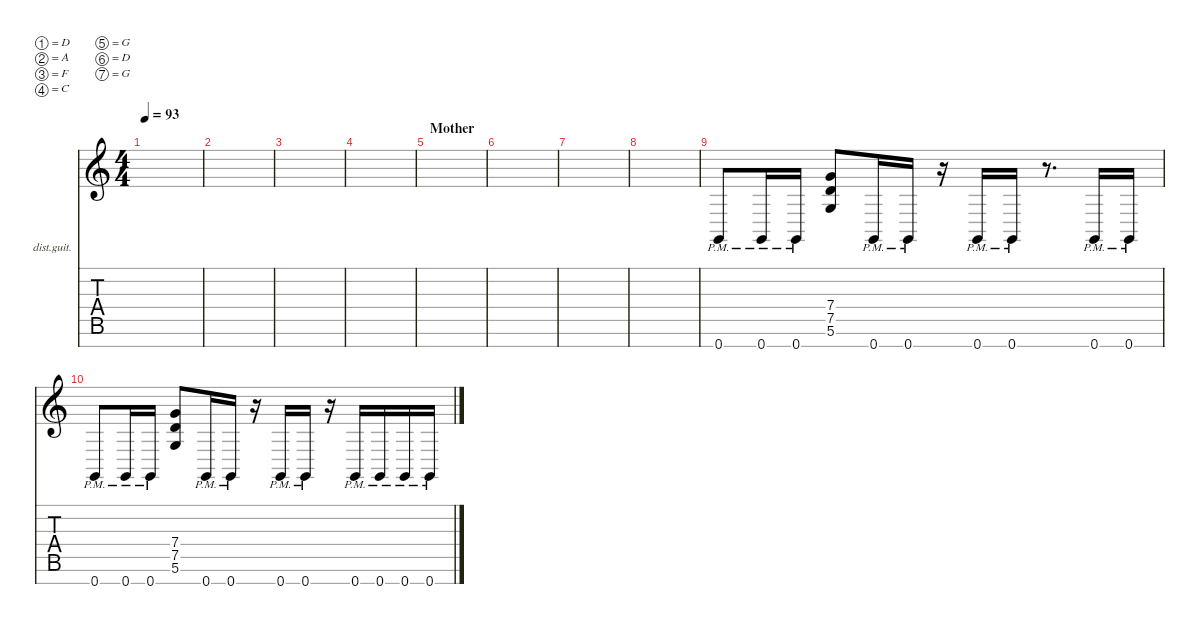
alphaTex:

\defaultSystemsLayout 2
\hideDynamics
\bracketExtendMode nobrackets
\firstSystemTrackNameOrientation horizontal
\otherSystemsTrackNameOrientation horizontal
\track ("Distortion Guitar" "dist.guit.") {defaultSystemsLayout 2 instrument distortionguitar}
\staff {score tabs}
\tuning (D4 A3 F3 C3 G2 D2 G1)
\ts (4 4)
\scale
1.03043
\tempo 93
\accidentals auto
\clef g2
\ottava regular
\simile none
\scale
1.03043
\ks c
|
\scale
0.969568
\scale
0.969568 |
\scale
1.02601
\scale
1.02601 |
\scale
0.973989
\scale
0.973989 |
\section ("" "Mother")
\scale
1.03043
\scale
1.03043 |
\scale
0.969568
\scale
0.969568 |
\scale
1.03043
\scale
1.03043 |
\scale
0.969568
\scale
0.969568 |
\scale
1.03043
\scale
1.03043 0.7{pm}.8{beam Up} 0.7{pm}.16{beam Up} 0.7{pm}.16{beam Up} (5.6 7.5 7.4).8{beam Up} 0.7{pm}.16{beam Up} 0.7{pm}.16{beam Up} r.16{beam Up} 0.7{pm}.16{beam Up} 0.7{pm}.16{beam Up} r.8{d beam Up} 0.7{pm}.16{beam Up} 0.7{pm}.16{beam Up} |
\scale
0.969568
\scale
0.969568 0.7{pm}.8{beam Up} 0.7{pm}.16{beam Up} 0.7{pm}.16{beam Up} (5.6 7.5 7.4).8{beam Up} 0.7{pm}.16{beam Up} 0.7{pm}.16{beam Up} r.16{beam Up} 0.7{pm}.16{beam Up} 0.7{pm}.16{beam Up} r.16{beam Up} 0.7{pm}.16{beam Up} 0.7{pm}.16{beam Up} 0.7{pm}.16{beam Up} 0.7{pm}.16{beam Up} |
\scale
1.03043
\scale
1.03043 |
\scale
0.969568
\scale
0.969568 |
\scale
1.03043
\scale
1.03043 |
\scale
0.969568
\scale
0.969568 |
\scale
1.02601
\scale
1.02601 |
\scale
0.973989
\scale
0.973989
